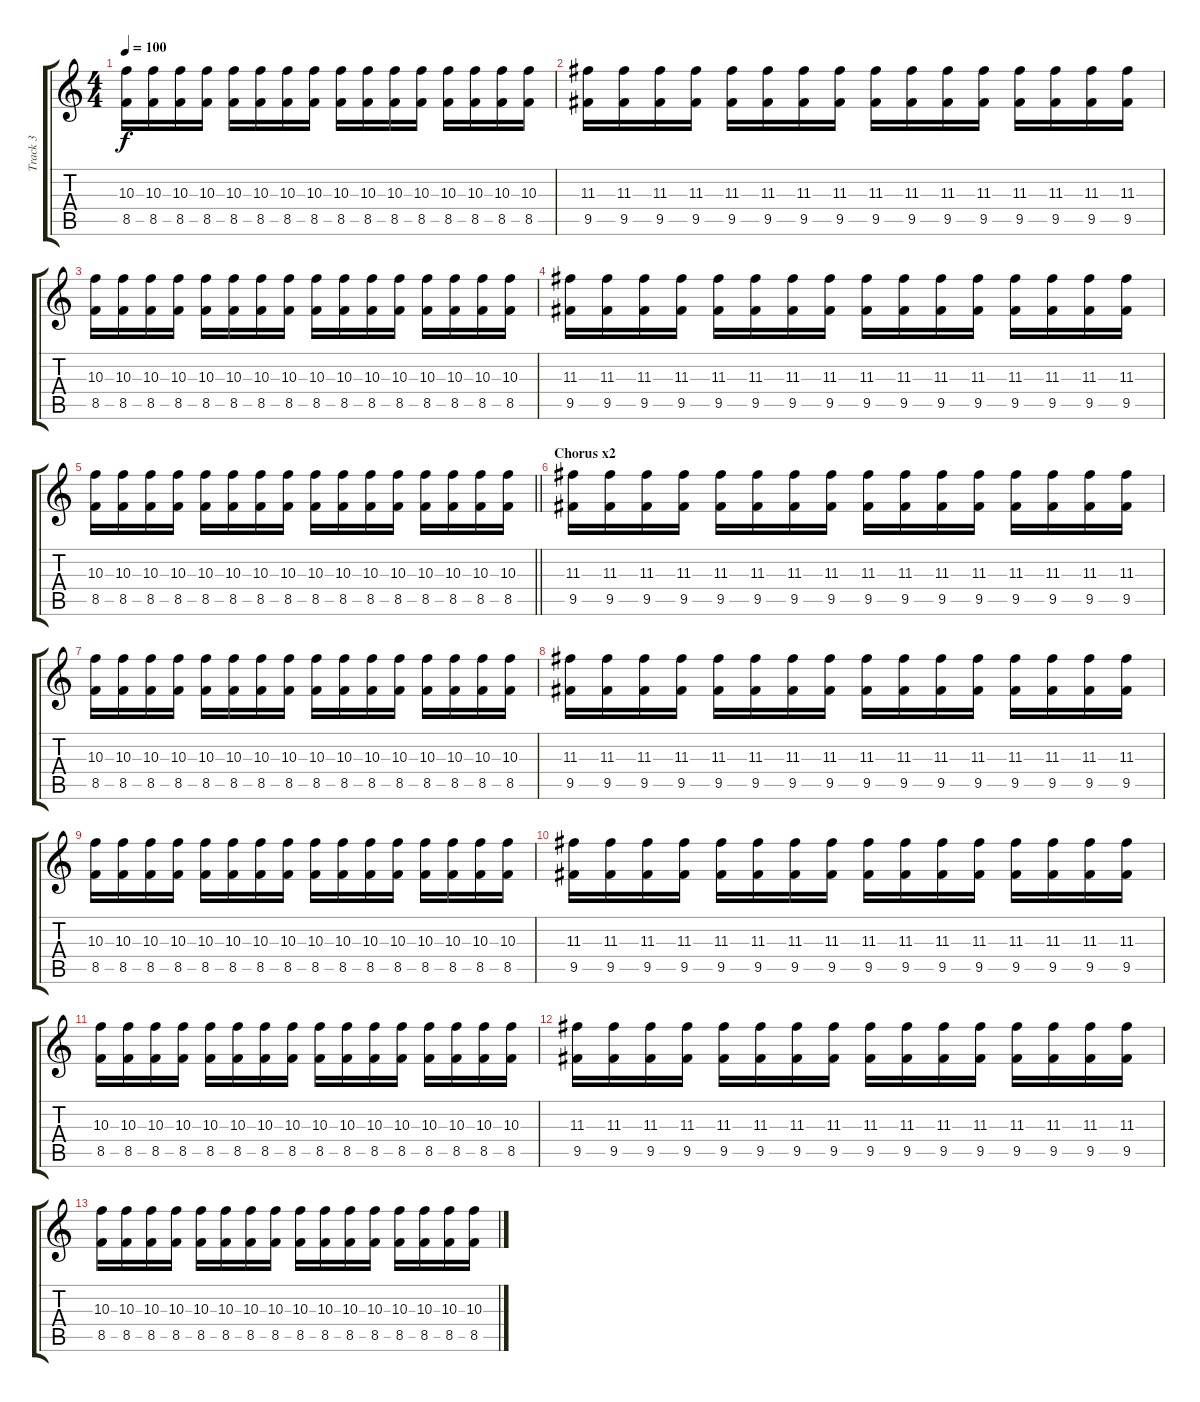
\track ("Track 3" "Track 3") {instrument overdrivenguitar}
\staff {score tabs}
\tuning (E4 B3 G3 D3 A2 E2) {hide}
\ts (4 4)
\tempo 100
\clef g2
\ks c
(10.3 8.5).16{dy f} (10.3 8.5).16 (10.3 8.5).16 (10.3 8.5).16 (10.3 8.5).16 (10.3 8.5).16 (10.3 8.5).16 (10.3 8.5).16 (10.3 8.5).16 (10.3 8.5).16 (10.3 8.5).16 (10.3 8.5).16 (10.3 8.5).16 (10.3 8.5).16 (10.3 8.5).16 (10.3 8.5).16 |
(11.3 9.5).16 (11.3 9.5).16 (11.3 9.5).16 (11.3 9.5).16 (11.3 9.5).16 (11.3 9.5).16 (11.3 9.5).16 (11.3 9.5).16 (11.3 9.5).16 (11.3 9.5).16 (11.3 9.5).16 (11.3 9.5).16 (11.3 9.5).16 (11.3 9.5).16 (11.3 9.5).16 (11.3 9.5).16 |
(10.3 8.5).16 (10.3 8.5).16 (10.3 8.5).16 (10.3 8.5).16 (10.3 8.5).16 (10.3 8.5).16 (10.3 8.5).16 (10.3 8.5).16 (10.3 8.5).16 (10.3 8.5).16 (10.3 8.5).16 (10.3 8.5).16 (10.3 8.5).16 (10.3 8.5).16 (10.3 8.5).16 (10.3 8.5).16 |
(11.3 9.5).16 (11.3 9.5).16 (11.3 9.5).16 (11.3 9.5).16 (11.3 9.5).16 (11.3 9.5).16 (11.3 9.5).16 (11.3 9.5).16 (11.3 9.5).16 (11.3 9.5).16 (11.3 9.5).16 (11.3 9.5).16 (11.3 9.5).16 (11.3 9.5).16 (11.3 9.5).16 (11.3 9.5).16 |
\barLineRight lightlight
(10.3 8.5).16 (10.3 8.5).16 (10.3 8.5).16 (10.3 8.5).16 (10.3 8.5).16 (10.3 8.5).16 (10.3 8.5).16 (10.3 8.5).16 (10.3 8.5).16 (10.3 8.5).16 (10.3 8.5).16 (10.3 8.5).16 (10.3 8.5).16 (10.3 8.5).16 (10.3 8.5).16 (10.3 8.5).16 |
\section ("" "Chorus x2")
(11.3 9.5).16 (11.3 9.5).16 (11.3 9.5).16 (11.3 9.5).16 (11.3 9.5).16 (11.3 9.5).16 (11.3 9.5).16 (11.3 9.5).16 (11.3 9.5).16 (11.3 9.5).16 (11.3 9.5).16 (11.3 9.5).16 (11.3 9.5).16 (11.3 9.5).16 (11.3 9.5).16 (11.3 9.5).16 |
(10.3 8.5).16 (10.3 8.5).16 (10.3 8.5).16 (10.3 8.5).16 (10.3 8.5).16 (10.3 8.5).16 (10.3 8.5).16 (10.3 8.5).16 (10.3 8.5).16 (10.3 8.5).16 (10.3 8.5).16 (10.3 8.5).16 (10.3 8.5).16 (10.3 8.5).16 (10.3 8.5).16 (10.3 8.5).16 |
(11.3 9.5).16 (11.3 9.5).16 (11.3 9.5).16 (11.3 9.5).16 (11.3 9.5).16 (11.3 9.5).16 (11.3 9.5).16 (11.3 9.5).16 (11.3 9.5).16 (11.3 9.5).16 (11.3 9.5).16 (11.3 9.5).16 (11.3 9.5).16 (11.3 9.5).16 (11.3 9.5).16 (11.3 9.5).16 |
(10.3 8.5).16 (10.3 8.5).16 (10.3 8.5).16 (10.3 8.5).16 (10.3 8.5).16 (10.3 8.5).16 (10.3 8.5).16 (10.3 8.5).16 (10.3 8.5).16 (10.3 8.5).16 (10.3 8.5).16 (10.3 8.5).16 (10.3 8.5).16 (10.3 8.5).16 (10.3 8.5).16 (10.3 8.5).16 |
(11.3 9.5).16 (11.3 9.5).16 (11.3 9.5).16 (11.3 9.5).16 (11.3 9.5).16 (11.3 9.5).16 (11.3 9.5).16 (11.3 9.5).16 (11.3 9.5).16 (11.3 9.5).16 (11.3 9.5).16 (11.3 9.5).16 (11.3 9.5).16 (11.3 9.5).16 (11.3 9.5).16 (11.3 9.5).16 |
(10.3 8.5).16 (10.3 8.5).16 (10.3 8.5).16 (10.3 8.5).16 (10.3 8.5).16 (10.3 8.5).16 (10.3 8.5).16 (10.3 8.5).16 (10.3 8.5).16 (10.3 8.5).16 (10.3 8.5).16 (10.3 8.5).16 (10.3 8.5).16 (10.3 8.5).16 (10.3 8.5).16 (10.3 8.5).16 |
(11.3 9.5).16 (11.3 9.5).16 (11.3 9.5).16 (11.3 9.5).16 (11.3 9.5).16 (11.3 9.5).16 (11.3 9.5).16 (11.3 9.5).16 (11.3 9.5).16 (11.3 9.5).16 (11.3 9.5).16 (11.3 9.5).16 (11.3 9.5).16 (11.3 9.5).16 (11.3 9.5).16 (11.3 9.5).16 |
(10.3 8.5).16 (10.3 8.5).16 (10.3 8.5).16 (10.3 8.5).16 (10.3 8.5).16 (10.3 8.5).16 (10.3 8.5).16 (10.3 8.5).16 (10.3 8.5).16 (10.3 8.5).16 (10.3 8.5).16 (10.3 8.5).16 (10.3 8.5).16 (10.3 8.5).16 (10.3 8.5).16 (10.3 8.5).16
